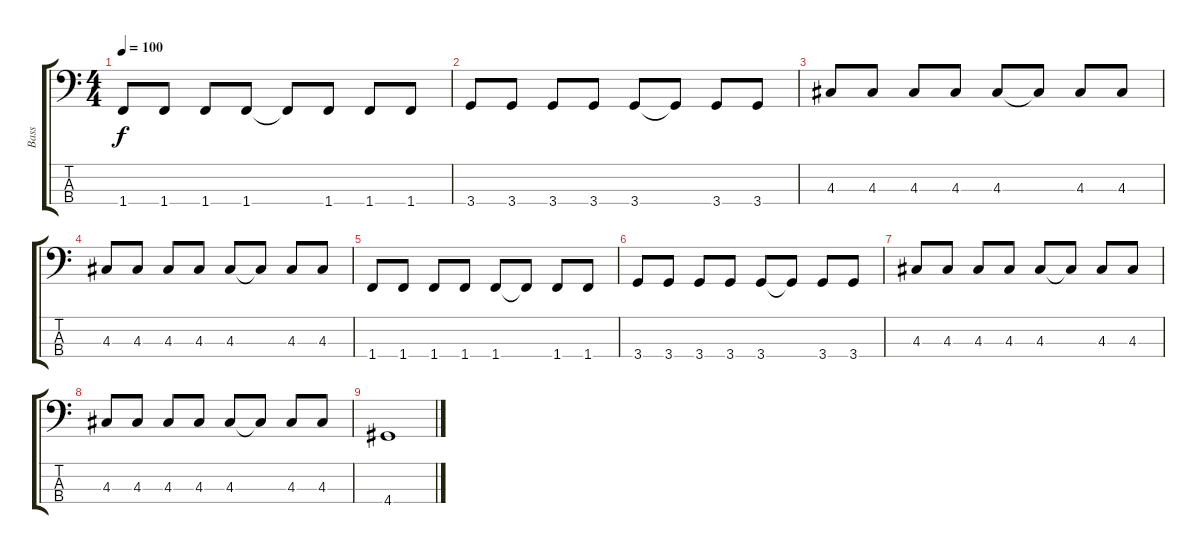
\track ("Bass" "Bass") {instrument electricbassfinger}
\staff {score tabs}
\tuning (G2 D2 A1 E1) {hide}
\ts (4 4)
\tempo 100
\clef f4
\ks c
1.4.8{dy f} 1.4.8 1.4.8 1.4.8 1.4{t}.8 1.4.8 1.4.8 1.4.8 |
3.4.8 3.4.8 3.4.8 3.4.8 3.4.8 3.4{t}.8 3.4.8 3.4.8 |
4.3.8 4.3.8{txt ""} 4.3.8 4.3.8 4.3.8 4.3{t}.8 4.3.8 4.3.8 |
4.3.8 4.3.8 4.3.8 4.3.8 4.3.8 4.3{t}.8 4.3.8 4.3.8 |
1.4.8 1.4.8 1.4.8 1.4.8 1.4.8 1.4{t}.8 1.4.8 1.4.8 |
3.4.8 3.4.8 3.4.8 3.4.8 3.4.8 3.4{t}.8 3.4.8 3.4.8 |
4.3.8 4.3.8 4.3.8 4.3.8 4.3.8 4.3{t}.8 4.3.8 4.3.8 |
4.3.8 4.3.8 4.3.8 4.3.8 4.3.8 4.3{t}.8 4.3.8 4.3.8 |
4.4.1
